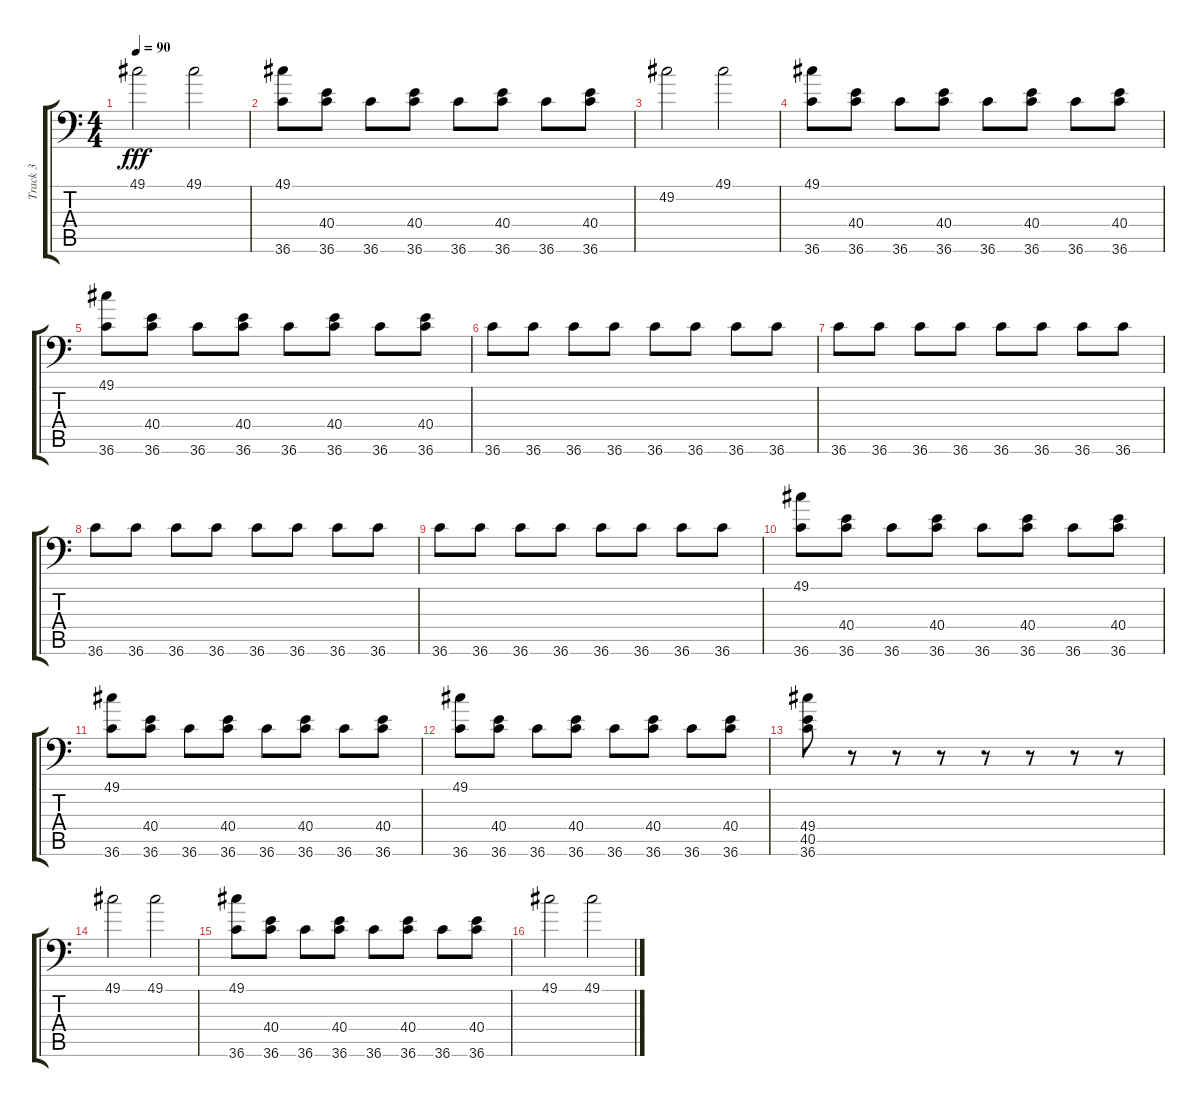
\track ("Track 3" "Track 3") {instrument acousticgrandpiano}
\staff {score tabs}
\tuning (C-1 C-1 C-1 C-1 C-1 C-1) {hide}
\ts (4 4)
\tempo 90
\clef f4
\ks c
49.1.2{dy fff} 49.1.2 |
(49.1 36.6).8 (40.4 36.6).8 36.6.8 (40.4 36.6).8 36.6.8 (40.4 36.6).8 36.6.8 (40.4 36.6).8 |
49.2.2 49.1.2 |
(49.1 36.6).8 (40.4 36.6).8 36.6.8 (40.4 36.6).8 36.6.8 (40.4 36.6).8 36.6.8 (40.4 36.6).8 |
(49.1 36.6).8 (40.4 36.6).8 36.6.8 (40.4 36.6).8 36.6.8 (40.4 36.6).8 36.6.8 (40.4 36.6).8 |
36.6.8 36.6.8 36.6.8 36.6.8 36.6.8 36.6.8 36.6.8 36.6.8 |
36.6.8 36.6.8 36.6.8 36.6.8 36.6.8 36.6.8 36.6.8 36.6.8 |
36.6.8 36.6.8 36.6.8 36.6.8 36.6.8 36.6.8 36.6.8 36.6.8 |
36.6.8 36.6.8 36.6.8 36.6.8 36.6.8 36.6.8 36.6.8 36.6.8 |
(49.1 36.6).8 (40.4 36.6).8 36.6.8 (40.4 36.6).8 36.6.8 (40.4 36.6).8 36.6.8 (40.4 36.6).8 |
(49.1 36.6).8 (40.4 36.6).8 36.6.8 (40.4 36.6).8 36.6.8 (40.4 36.6).8 36.6.8 (40.4 36.6).8 |
(49.1 36.6).8 (40.4 36.6).8 36.6.8 (40.4 36.6).8 36.6.8 (40.4 36.6).8 36.6.8 (40.4 36.6).8 |
(49.4 40.5 36.6).8 r.8 r.8 r.8 r.8 r.8 r.8 r.8 |
49.1.2 49.1.2 |
(49.1 36.6).8 (40.4 36.6).8 36.6.8 (40.4 36.6).8 36.6.8 (40.4 36.6).8 36.6.8 (40.4 36.6).8 |
49.1.2 49.1.2
